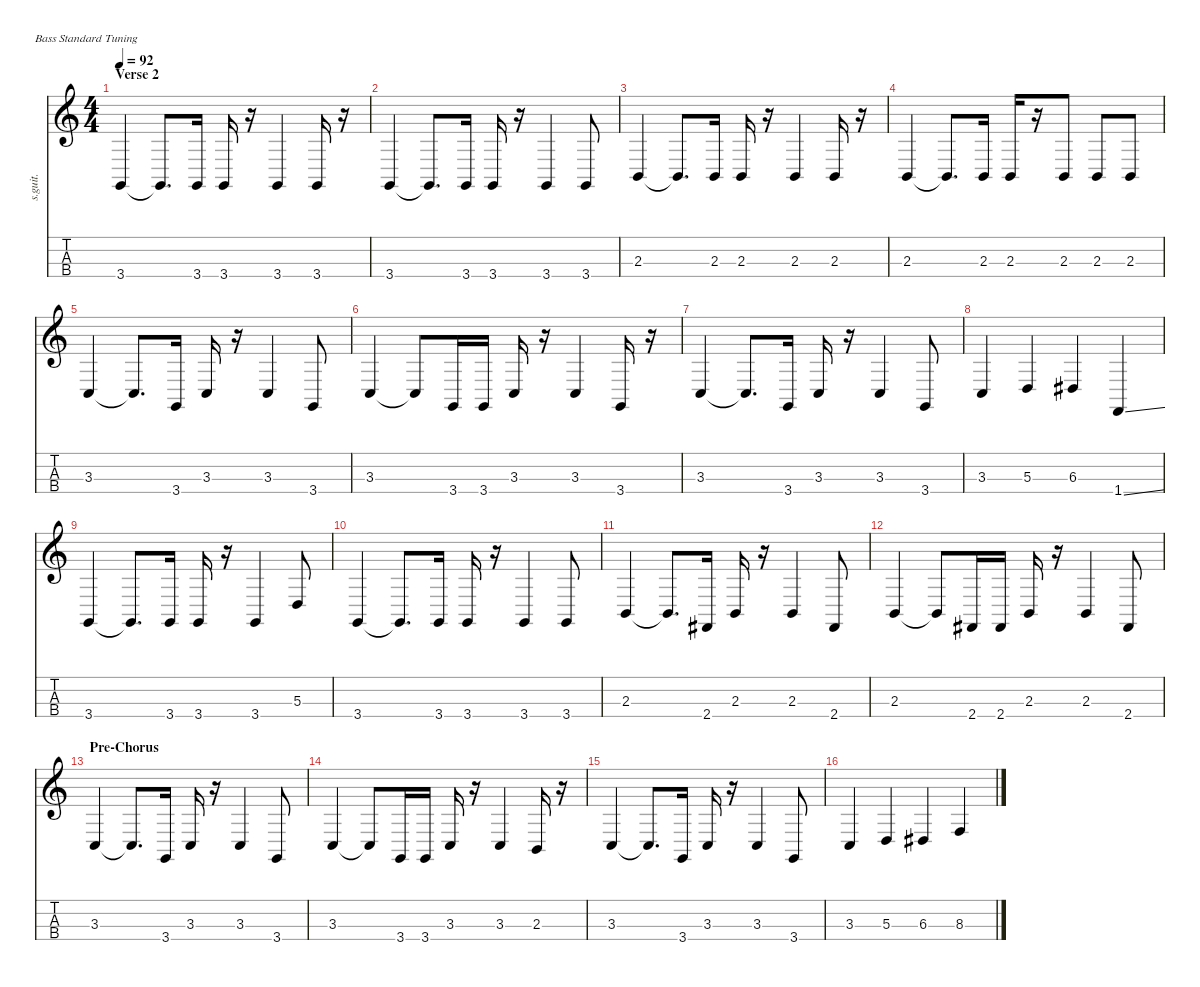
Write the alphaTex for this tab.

\defaultSystemsLayout 4
\hideDynamics
\bracketExtendMode nobrackets
\track ("Colin Greenwood - Bass guitar" "s.guit.") {instrument electricbassfinger}
\staff {score tabs}
\tuning (G2 D2 A1 E1)
\ts (4 4)
\section ("" "Verse 2")
\tempo 92
\clef g2
\ks c
3.4.4{lyrics (0 "") lyrics (1 "") lyrics (2 "") lyrics (3 "") lyrics (4 "") dy f} 3.4{t}.8{d lyrics (0 "") lyrics (1 "") lyrics (2 "") lyrics (3 "") lyrics (4 "")} 3.4.16{lyrics (0 "") lyrics (1 "") lyrics (2 "") lyrics (3 "") lyrics (4 "")} 3.4.16{lyrics (0 "") lyrics (1 "") lyrics (2 "") lyrics (3 "") lyrics (4 "")} r.16 3.4.4{lyrics (0 "") lyrics (1 "") lyrics (2 "") lyrics (3 "") lyrics (4 "")} 3.4.16{lyrics (0 "") lyrics (1 "") lyrics (2 "") lyrics (3 "") lyrics (4 "")} r.16 |
3.4.4{lyrics (0 "") lyrics (1 "") lyrics (2 "") lyrics (3 "") lyrics (4 "")} 3.4{t}.8{d lyrics (0 "") lyrics (1 "") lyrics (2 "") lyrics (3 "") lyrics (4 "")} 3.4.16{lyrics (0 "") lyrics (1 "") lyrics (2 "") lyrics (3 "") lyrics (4 "")} 3.4.16{lyrics (0 "") lyrics (1 "") lyrics (2 "") lyrics (3 "") lyrics (4 "")} r.16 3.4.4{lyrics (0 "") lyrics (1 "") lyrics (2 "") lyrics (3 "") lyrics (4 "")} 3.4.8{lyrics (0 "") lyrics (1 "") lyrics (2 "") lyrics (3 "") lyrics (4 "")} |
2.3.4{lyrics (0 "") lyrics (1 "") lyrics (2 "") lyrics (3 "") lyrics (4 "")} 2.3{t}.8{d lyrics (0 "") lyrics (1 "") lyrics (2 "") lyrics (3 "") lyrics (4 "")} 2.3.16{lyrics (0 "") lyrics (1 "") lyrics (2 "") lyrics (3 "") lyrics (4 "")} 2.3.16{lyrics (0 "") lyrics (1 "") lyrics (2 "") lyrics (3 "") lyrics (4 "")} r.16 2.3.4{lyrics (0 "") lyrics (1 "") lyrics (2 "") lyrics (3 "") lyrics (4 "")} 2.3.16{lyrics (0 "") lyrics (1 "") lyrics (2 "") lyrics (3 "") lyrics (4 "")} r.16 |
2.3.4{lyrics (0 "") lyrics (1 "") lyrics (2 "") lyrics (3 "") lyrics (4 "")} 2.3{t}.8{d lyrics (0 "") lyrics (1 "") lyrics (2 "") lyrics (3 "") lyrics (4 "")} 2.3.16{lyrics (0 "") lyrics (1 "") lyrics (2 "") lyrics (3 "") lyrics (4 "")} 2.3.16{lyrics (0 "") lyrics (1 "") lyrics (2 "") lyrics (3 "") lyrics (4 "")} r.16 2.3.8{lyrics (0 "") lyrics (1 "") lyrics (2 "") lyrics (3 "") lyrics (4 "")} 2.3.8{lyrics (0 "") lyrics (1 "") lyrics (2 "") lyrics (3 "") lyrics (4 "")} 2.3.8{lyrics (0 "") lyrics (1 "") lyrics (2 "") lyrics (3 "") lyrics (4 "")} |
3.3.4{lyrics (0 "") lyrics (1 "") lyrics (2 "") lyrics (3 "") lyrics (4 "")} 3.3{t}.8{d lyrics (0 "") lyrics (1 "") lyrics (2 "") lyrics (3 "") lyrics (4 "")} 3.4.16{lyrics (0 "") lyrics (1 "") lyrics (2 "") lyrics (3 "") lyrics (4 "")} 3.3.16{lyrics (0 "") lyrics (1 "") lyrics (2 "") lyrics (3 "") lyrics (4 "")} r.16 3.3.4{lyrics (0 "") lyrics (1 "") lyrics (2 "") lyrics (3 "") lyrics (4 "")} 3.4.8{lyrics (0 "") lyrics (1 "") lyrics (2 "") lyrics (3 "") lyrics (4 "")} |
3.3.4{lyrics (0 "") lyrics (1 "") lyrics (2 "") lyrics (3 "") lyrics (4 "")} 3.3{t}.8{lyrics (0 "") lyrics (1 "") lyrics (2 "") lyrics (3 "") lyrics (4 "")} 3.4.16{lyrics (0 "") lyrics (1 "") lyrics (2 "") lyrics (3 "") lyrics (4 "")} 3.4.16{lyrics (0 "") lyrics (1 "") lyrics (2 "") lyrics (3 "") lyrics (4 "")} 3.3.16{lyrics (0 "") lyrics (1 "") lyrics (2 "") lyrics (3 "") lyrics (4 "")} r.16 3.3.4{lyrics (0 "") lyrics (1 "") lyrics (2 "") lyrics (3 "") lyrics (4 "")} 3.4.16{lyrics (0 "") lyrics (1 "") lyrics (2 "") lyrics (3 "") lyrics (4 "")} r.16 |
3.3.4{lyrics (0 "") lyrics (1 "") lyrics (2 "") lyrics (3 "") lyrics (4 "")} 3.3{t}.8{d lyrics (0 "") lyrics (1 "") lyrics (2 "") lyrics (3 "") lyrics (4 "")} 3.4.16{lyrics (0 "") lyrics (1 "") lyrics (2 "") lyrics (3 "") lyrics (4 "")} 3.3.16{lyrics (0 "") lyrics (1 "") lyrics (2 "") lyrics (3 "") lyrics (4 "")} r.16 3.3.4{lyrics (0 "") lyrics (1 "") lyrics (2 "") lyrics (3 "") lyrics (4 "")} 3.4.8{lyrics (0 "") lyrics (1 "") lyrics (2 "") lyrics (3 "") lyrics (4 "")} |
3.3.4{lyrics (0 "") lyrics (1 "") lyrics (2 "") lyrics (3 "") lyrics (4 "")} 5.3.4{lyrics (0 "") lyrics (1 "") lyrics (2 "") lyrics (3 "") lyrics (4 "")} 6.3{acc #}.4{lyrics (0 "") lyrics (1 "") lyrics (2 "") lyrics (3 "") lyrics (4 "")} 1.4{ss}.4{lyrics (0 "") lyrics (1 "") lyrics (2 "") lyrics (3 "") lyrics (4 "")} |
3.4.4{lyrics (0 "") lyrics (1 "") lyrics (2 "") lyrics (3 "") lyrics (4 "")} 3.4{t}.8{d lyrics (0 "") lyrics (1 "") lyrics (2 "") lyrics (3 "") lyrics (4 "")} 3.4.16{lyrics (0 "") lyrics (1 "") lyrics (2 "") lyrics (3 "") lyrics (4 "")} 3.4.16{lyrics (0 "") lyrics (1 "") lyrics (2 "") lyrics (3 "") lyrics (4 "")} r.16 3.4.4{lyrics (0 "") lyrics (1 "") lyrics (2 "") lyrics (3 "") lyrics (4 "")} 5.3.8{lyrics (0 "") lyrics (1 "") lyrics (2 "") lyrics (3 "") lyrics (4 "")} |
3.4.4{lyrics (0 "") lyrics (1 "") lyrics (2 "") lyrics (3 "") lyrics (4 "")} 3.4{t}.8{d lyrics (0 "") lyrics (1 "") lyrics (2 "") lyrics (3 "") lyrics (4 "")} 3.4.16{lyrics (0 "") lyrics (1 "") lyrics (2 "") lyrics (3 "") lyrics (4 "")} 3.4.16{lyrics (0 "") lyrics (1 "") lyrics (2 "") lyrics (3 "") lyrics (4 "")} r.16 3.4.4{lyrics (0 "") lyrics (1 "") lyrics (2 "") lyrics (3 "") lyrics (4 "")} 3.4.8{lyrics (0 "") lyrics (1 "") lyrics (2 "") lyrics (3 "") lyrics (4 "")} |
2.3.4{lyrics (0 "") lyrics (1 "") lyrics (2 "") lyrics (3 "") lyrics (4 "")} 2.3{t}.8{d lyrics (0 "") lyrics (1 "") lyrics (2 "") lyrics (3 "") lyrics (4 "")} 2.4{acc #}.16{lyrics (0 "") lyrics (1 "") lyrics (2 "") lyrics (3 "") lyrics (4 "")} 2.3.16{lyrics (0 "") lyrics (1 "") lyrics (2 "") lyrics (3 "") lyrics (4 "")} r.16 2.3.4{lyrics (0 "") lyrics (1 "") lyrics (2 "") lyrics (3 "") lyrics (4 "")} 2.4{acc #}.8{lyrics (0 "") lyrics (1 "") lyrics (2 "") lyrics (3 "") lyrics (4 "")} |
2.3.4{lyrics (0 "") lyrics (1 "") lyrics (2 "") lyrics (3 "") lyrics (4 "")} 2.3{t}.8{lyrics (0 "") lyrics (1 "") lyrics (2 "") lyrics (3 "") lyrics (4 "")} 2.4{acc #}.16{lyrics (0 "") lyrics (1 "") lyrics (2 "") lyrics (3 "") lyrics (4 "")} 2.4{acc #}.16{lyrics (0 "") lyrics (1 "") lyrics (2 "") lyrics (3 "") lyrics (4 "")} 2.3.16{lyrics (0 "") lyrics (1 "") lyrics (2 "") lyrics (3 "") lyrics (4 "")} r.16 2.3.4{lyrics (0 "") lyrics (1 "") lyrics (2 "") lyrics (3 "") lyrics (4 "")} 2.4{acc #}.8{lyrics (0 "") lyrics (1 "") lyrics (2 "") lyrics (3 "") lyrics (4 "")} |
\section ("" "Pre-Chorus")
3.3.4{lyrics (0 "") lyrics (1 "") lyrics (2 "") lyrics (3 "") lyrics (4 "")} 3.3{t}.8{d lyrics (0 "") lyrics (1 "") lyrics (2 "") lyrics (3 "") lyrics (4 "")} 3.4.16{lyrics (0 "") lyrics (1 "") lyrics (2 "") lyrics (3 "") lyrics (4 "")} 3.3.16{lyrics (0 "") lyrics (1 "") lyrics (2 "") lyrics (3 "") lyrics (4 "")} r.16 3.3.4{lyrics (0 "") lyrics (1 "") lyrics (2 "") lyrics (3 "") lyrics (4 "")} 3.4.8{lyrics (0 "") lyrics (1 "") lyrics (2 "") lyrics (3 "") lyrics (4 "")} |
3.3.4{lyrics (0 "") lyrics (1 "") lyrics (2 "") lyrics (3 "") lyrics (4 "")} 3.3{t}.8{lyrics (0 "") lyrics (1 "") lyrics (2 "") lyrics (3 "") lyrics (4 "")} 3.4.16{lyrics (0 "") lyrics (1 "") lyrics (2 "") lyrics (3 "") lyrics (4 "")} 3.4.16{lyrics (0 "") lyrics (1 "") lyrics (2 "") lyrics (3 "") lyrics (4 "")} 3.3.16{lyrics (0 "") lyrics (1 "") lyrics (2 "") lyrics (3 "") lyrics (4 "")} r.16 3.3.4{lyrics (0 "") lyrics (1 "") lyrics (2 "") lyrics (3 "") lyrics (4 "")} 2.3.16{lyrics (0 "") lyrics (1 "") lyrics (2 "") lyrics (3 "") lyrics (4 "")} r.16 |
3.3.4{lyrics (0 "") lyrics (1 "") lyrics (2 "") lyrics (3 "") lyrics (4 "")} 3.3{t}.8{d lyrics (0 "") lyrics (1 "") lyrics (2 "") lyrics (3 "") lyrics (4 "")} 3.4.16{lyrics (0 "") lyrics (1 "") lyrics (2 "") lyrics (3 "") lyrics (4 "")} 3.3.16{lyrics (0 "") lyrics (1 "") lyrics (2 "") lyrics (3 "") lyrics (4 "")} r.16 3.3.4{lyrics (0 "") lyrics (1 "") lyrics (2 "") lyrics (3 "") lyrics (4 "")} 3.4.8{lyrics (0 "") lyrics (1 "") lyrics (2 "") lyrics (3 "") lyrics (4 "")} |
3.3.4{lyrics (0 "") lyrics (1 "") lyrics (2 "") lyrics (3 "") lyrics (4 "")} 5.3.4{lyrics (0 "") lyrics (1 "") lyrics (2 "") lyrics (3 "") lyrics (4 "")} 6.3{acc #}.4{lyrics (0 "") lyrics (1 "") lyrics (2 "") lyrics (3 "") lyrics (4 "")} 8.3.4{lyrics (0 "") lyrics (1 "") lyrics (2 "") lyrics (3 "") lyrics (4 "")}
